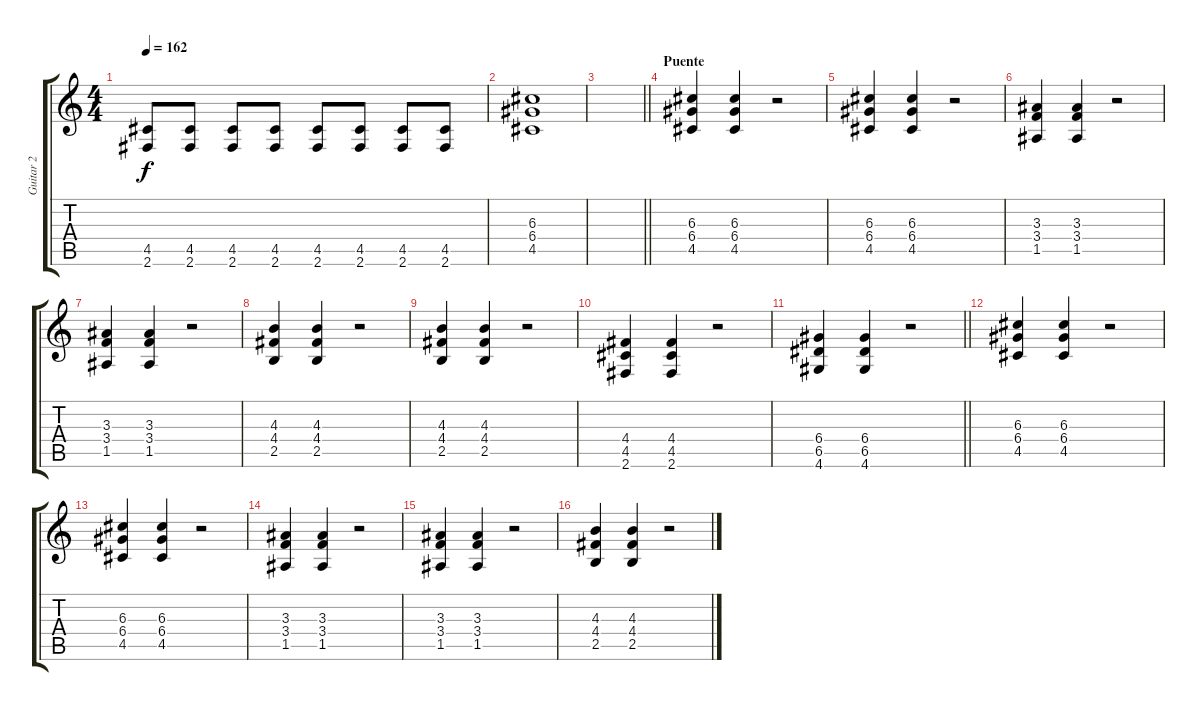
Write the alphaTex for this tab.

\track ("Guitar 2" "Guitar 2") {instrument overdrivenguitar}
\staff {score tabs}
\tuning (E4 B3 G3 D3 A2 E2) {hide}
\ts (4 4)
\tempo 162
\clef g2
\ks c
(4.5 2.6).8{dy f} (4.5 2.6).8 (4.5 2.6).8 (4.5 2.6).8 (4.5 2.6).8 (4.5 2.6).8 (4.5 2.6).8 (4.5 2.6).8 |
(6.3 6.4 4.5).1 |
\barLineRight lightlight
|
\section ("" "Puente")
(6.3 6.4 4.5).4 (6.3 6.4 4.5).4 r.2 |
(6.3 6.4 4.5).4 (6.3 6.4 4.5).4 r.2 |
(3.3 3.4 1.5).4 (3.3 3.4 1.5).4 r.2 |
(3.3 3.4 1.5).4 (3.3 3.4 1.5).4 r.2 |
(4.3 4.4 2.5).4 (4.3 4.4 2.5).4 r.2 |
(4.3 4.4 2.5).4 (4.3 4.4 2.5).4 r.2 |
(4.4 4.5 2.6).4 (4.4 4.5 2.6).4 r.2 |
\barLineRight lightlight
(6.4 6.5 4.6).4 (6.4 6.5 4.6).4 r.2 |
(6.3 6.4 4.5).4 (6.3 6.4 4.5).4 r.2 |
(6.3 6.4 4.5).4 (6.3 6.4 4.5).4 r.2 |
(3.3 3.4 1.5).4 (3.3 3.4 1.5).4 r.2 |
(3.3 3.4 1.5).4 (3.3 3.4 1.5).4 r.2 |
(4.3 4.4 2.5).4 (4.3 4.4 2.5).4 r.2
